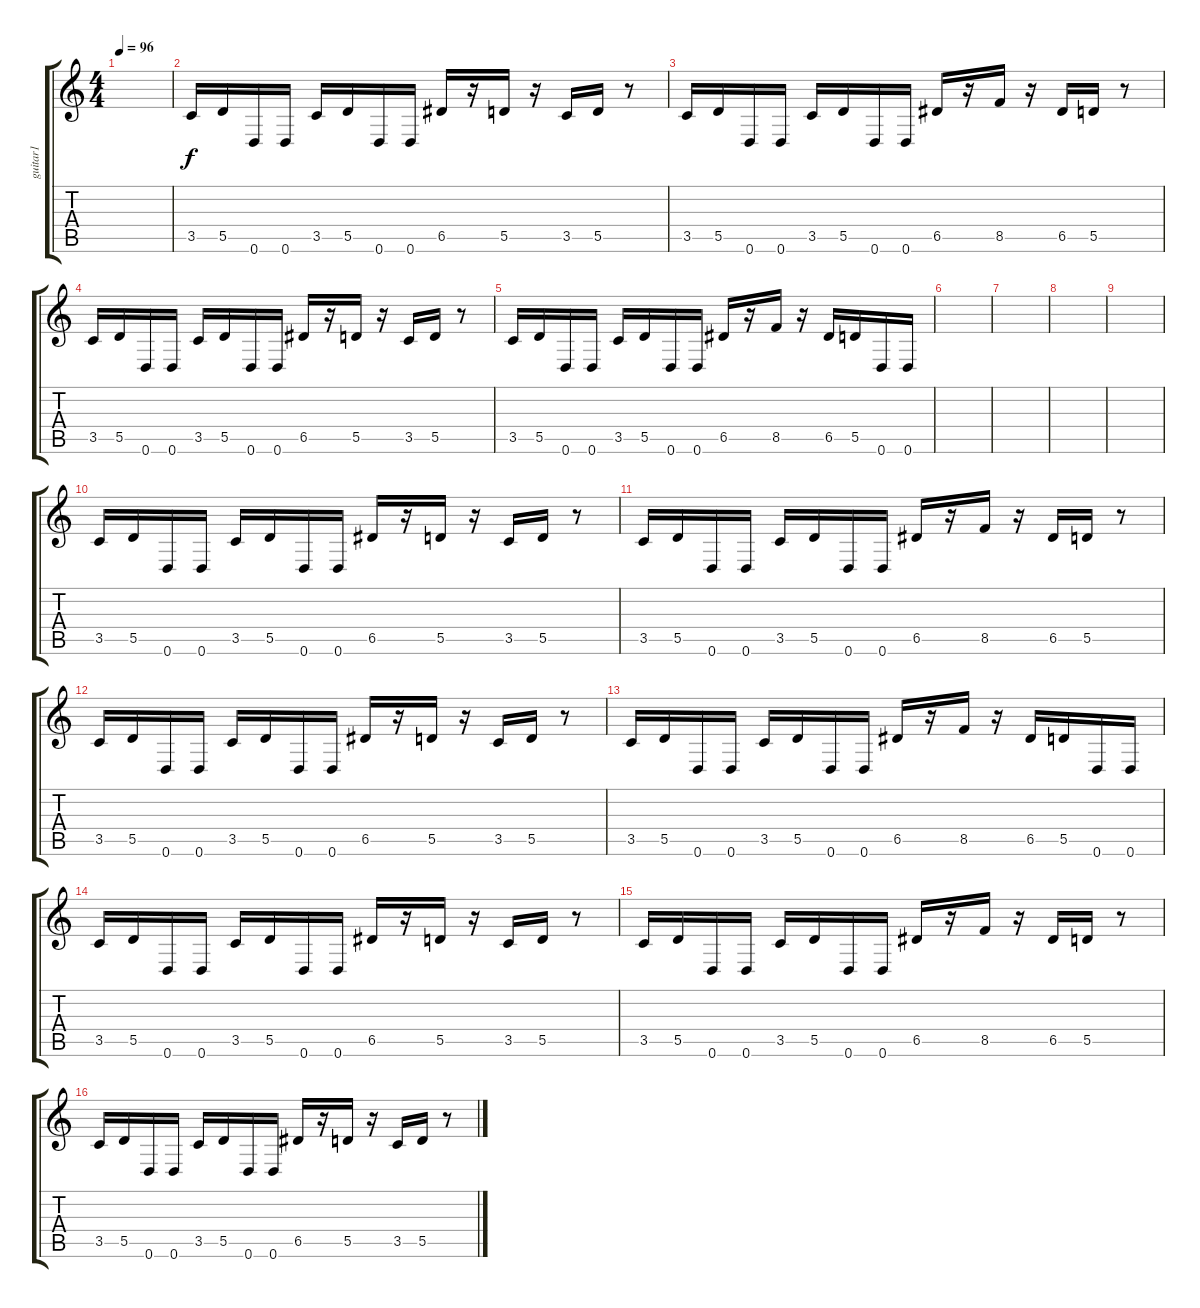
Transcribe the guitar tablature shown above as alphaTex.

\track ("guitar1" "guitar1") {instrument distortionguitar}
\staff {score tabs}
\tuning (E4 B3 G3 D3 A2 D2) {hide}
\ts (4 4)
\tempo 96
\clef g2
\ks c
|
3.5.16{instrument distortionguitar} 5.5.16 0.6.16 0.6.16 3.5.16 5.5.16 0.6.16 0.6.16 6.5.16 r.16 5.5.16 r.16 3.5.16 5.5.16 r.8 |
3.5.16 5.5.16 0.6.16 0.6.16 3.5.16 5.5.16 0.6.16 0.6.16 6.5.16 r.16 8.5.16 r.16 6.5.16 5.5.16 r.8 |
3.5.16 5.5.16 0.6.16 0.6.16 3.5.16 5.5.16 0.6.16 0.6.16 6.5.16 r.16 5.5.16 r.16 3.5.16 5.5.16 r.8 |
3.5.16 5.5.16 0.6.16 0.6.16 3.5.16 5.5.16 0.6.16 0.6.16 6.5.16 r.16 8.5.16 r.16 6.5.16 5.5.16 0.6.16 0.6.16 |
|
|
|
|
3.5.16{instrument distortionguitar} 5.5.16 0.6.16 0.6.16 3.5.16 5.5.16 0.6.16 0.6.16 6.5.16 r.16 5.5.16 r.16 3.5.16 5.5.16 r.8 |
3.5.16 5.5.16 0.6.16 0.6.16 3.5.16 5.5.16 0.6.16 0.6.16 6.5.16 r.16 8.5.16 r.16 6.5.16 5.5.16 r.8 |
3.5.16 5.5.16 0.6.16 0.6.16 3.5.16 5.5.16 0.6.16 0.6.16 6.5.16 r.16 5.5.16 r.16 3.5.16 5.5.16 r.8 |
3.5.16 5.5.16 0.6.16 0.6.16 3.5.16 5.5.16 0.6.16 0.6.16 6.5.16 r.16 8.5.16 r.16 6.5.16 5.5.16 0.6.16 0.6.16 |
3.5.16{instrument distortionguitar} 5.5.16 0.6.16 0.6.16 3.5.16 5.5.16 0.6.16 0.6.16 6.5.16 r.16 5.5.16 r.16 3.5.16 5.5.16 r.8 |
3.5.16 5.5.16 0.6.16 0.6.16 3.5.16 5.5.16 0.6.16 0.6.16 6.5.16 r.16 8.5.16 r.16 6.5.16 5.5.16 r.8 |
3.5.16 5.5.16 0.6.16 0.6.16 3.5.16 5.5.16 0.6.16 0.6.16 6.5.16 r.16 5.5.16 r.16 3.5.16 5.5.16 r.8
